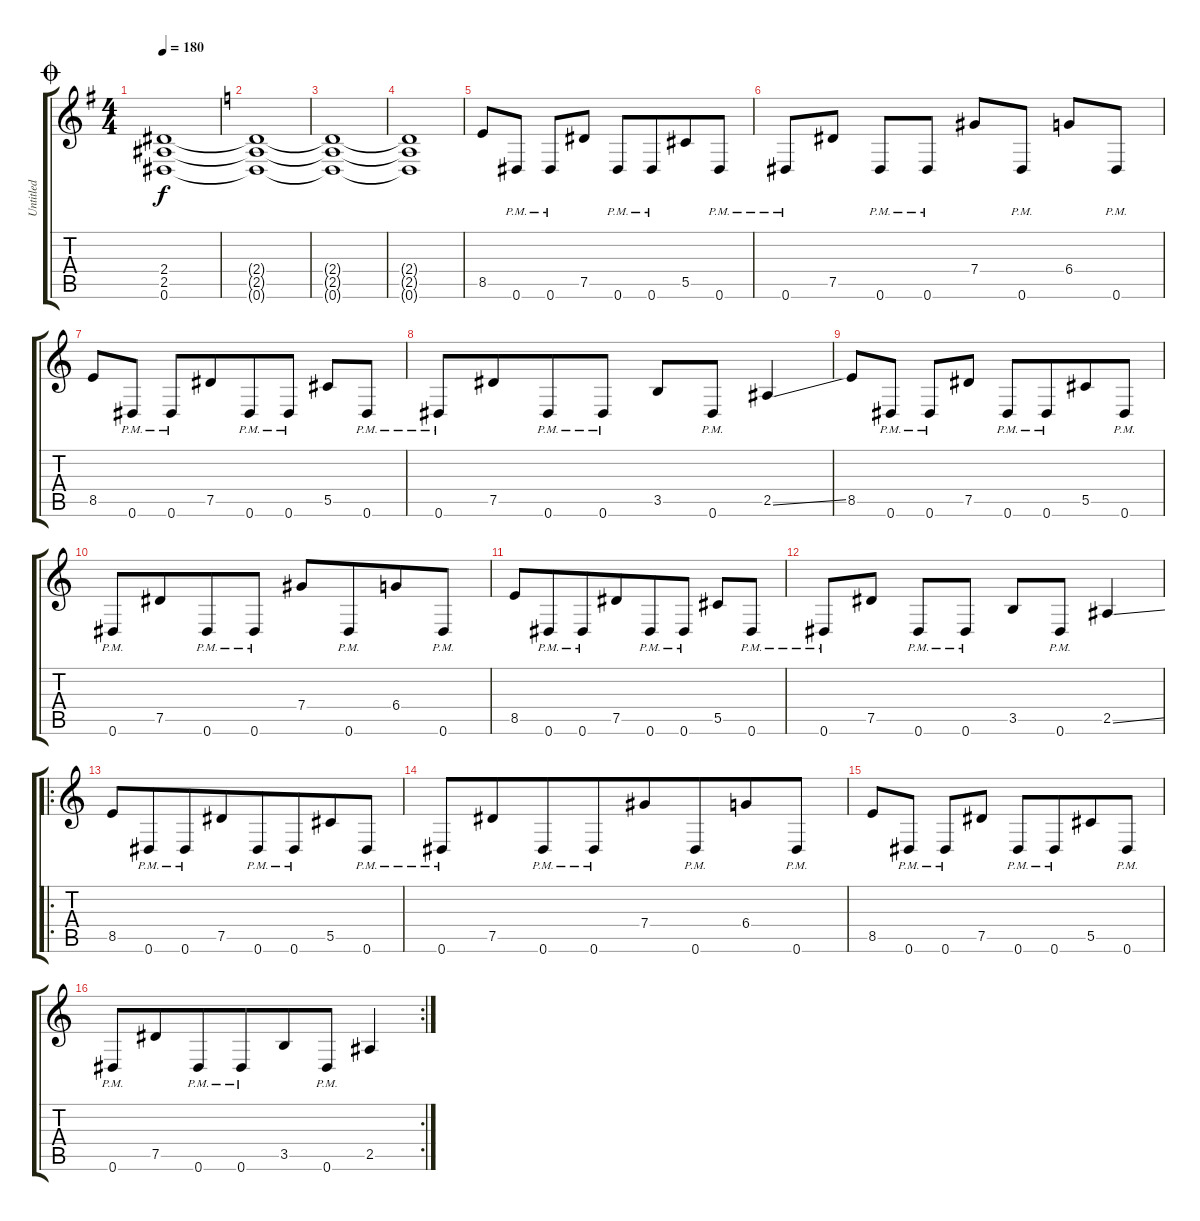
\track ("Untitled" "Untitled") {instrument distortionguitar}
\staff {score tabs}
\tuning (Eb4 Bb3 Gb3 Db3 Ab2 Eb2) {hide}
\ts (4 4)
\jump coda
\tempo 180
\clef g2
\ks g
(2.4 2.5 0.6).1{dy f} |
\ks c
(2.4{t} 2.5{t} 0.6{t}).1 |
(2.4{t} 2.5{t} 0.6{t}).1 |
(2.4{t} 2.5{t} 0.6{t}).1 |
8.5.8{beam merge} 0.6{pm}.8 0.6{pm}.8 7.5.8 0.6{pm}.8 0.6{pm}.8{beam merge} 5.5.8 0.6{pm}.8 |
0.6{pm}.8 7.5.8 0.6{pm}.8 0.6{pm}.8 7.4.8{beam merge} 0.6{pm}.8 6.4.8 0.6{pm}.8 |
8.5.8{beam merge} 0.6{pm}.8 0.6{pm}.8 7.5.8{beam merge} 0.6{pm}.8 0.6{pm}.8 5.5.8{beam merge} 0.6{pm}.8 |
0.6{pm}.8{beam merge} 7.5.8{beam merge} 0.6{pm}.8{beam merge} 0.6{pm}.8 3.5.8{beam merge} 0.6{pm}.8{beam merge} 2.5{ss}.4 |
8.5.8{beam merge} 0.6{pm}.8 0.6{pm}.8 7.5.8 0.6{pm}.8 0.6{pm}.8{beam merge} 5.5.8{beam merge} 0.6{pm}.8 |
0.6{pm}.8{beam merge} 7.5.8{beam merge} 0.6{pm}.8 0.6{pm}.8 7.4.8{beam merge} 0.6{pm}.8{beam merge} 6.4.8{beam merge} 0.6{pm}.8 |
8.5.8{beam merge} 0.6{pm}.8{beam merge} 0.6{pm}.8{beam merge} 7.5.8{beam merge} 0.6{pm}.8{beam merge} 0.6{pm}.8 5.5.8{beam merge} 0.6{pm}.8 |
0.6{pm}.8 7.5.8 0.6{pm}.8 0.6{pm}.8 3.5.8 0.6{pm}.8 2.5{ss}.4 |
\ro
8.5.8{beam merge} 0.6{pm}.8{beam merge} 0.6{pm}.8 7.5.8{beam merge} 0.6{pm}.8{beam merge} 0.6{pm}.8{beam merge} 5.5.8{beam merge} 0.6{pm}.8 |
0.6{pm}.8 7.5.8{beam merge} 0.6{pm}.8 0.6{pm}.8{beam merge} 7.4.8{beam merge} 0.6{pm}.8{beam merge} 6.4.8{beam merge} 0.6{pm}.8 |
8.5.8 0.6{pm}.8 0.6{pm}.8 7.5.8 0.6{pm}.8{beam merge} 0.6{pm}.8{beam merge} 5.5.8{beam merge} 0.6{pm}.8 |
\rc 2
0.6{pm}.8{beam merge} 7.5.8{beam merge} 0.6{pm}.8 0.6{pm}.8{beam merge} 3.5.8{beam merge} 0.6{pm}.8{beam merge} 2.5.4
